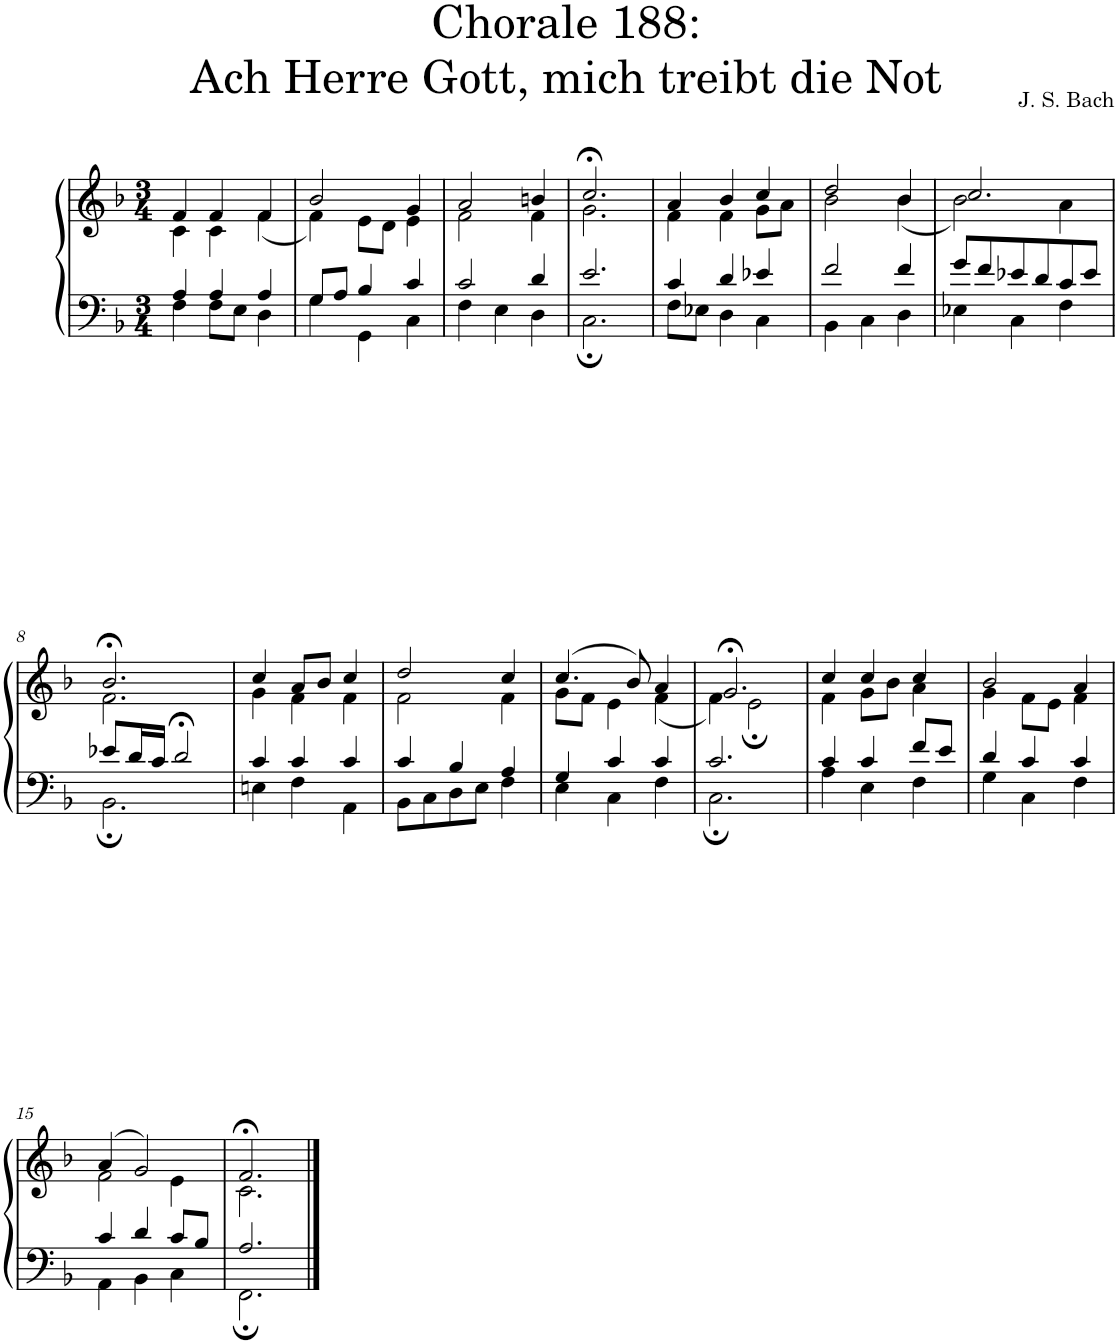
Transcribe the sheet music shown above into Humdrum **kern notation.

**kern	**kern
*part1	*part1
*staff2	*staff1
*I"S,A	*
*clefF4	*clefG2
*k[b-]	*k[b-]
*M3/4	*M3/4
=1	=1
*^	*^
4A/	4F\	4f/	4c\
4A/	8F\L	4f/	4c\
.	8E\J	.	.
4A/	4D\	4f/	(<4f\
=2	=2	=2	=2
8G/L	4G\	2b-/	4f\)
8A/J	.	.	.
4B-/	4GG\	.	8e\L
.	.	.	8d\J
4c/	4C\	4g/	4e\
=3	=3	=3	=3
2c/	4F\	2a/	2f\
.	4E\	.	.
4d/	4D\	4bn/	4f\
=4	=4	=4	=4
2.e/	2.C;\	2.cc;</	2.g\
=5	=5	=5	=5
4c/	8F\L	4a/	4f\
.	8E-X\J	.	.
4d/	4D\	4b-/	4f\
4e-X/	4C\	4cc/	8g\L
.	.	.	8a\J
=6	=6	=6	=6
2f/	4BB-\	2dd/	2b-\
.	4C\	.	.
4f/	4D\	4b-/	(<4b-\
=7	=7	=7	=7
8g/L	4E-X\	2.cc/	2b-\)
8f/	.	.	.
8e-X/	4C\	.	.
8d/	.	.	.
8c/	4F\	.	4a\
8e-/J	.	.	.
!!LO:LB:g=z	!!
=8	=8	=8	=8
8e-X/L	2.BB-;\	2.b-;</	2.f\
16d/L	.	.	.
16c/JJ	.	.	.
2d;</	.	.	.
=9	=9	=9	=9
4c/	4En\	4cc/	4g\
4c/	4F\	8a/L	4f\
.	.	8b-/J	.
4c/	4AA\	4cc/	4f\
=10	=10	=10	=10
4c/	8BB-\L	2dd/	2f\
.	8C\	.	.
4B-/	8D\	.	.
.	8E\J	.	.
4A/	4F\	4cc/	4f\
=11	=11	=11	=11
4G/	4E\	(>4.cc/	8g\L
.	.	.	8f\J
4c/	4C\	.	4e\
.	.	8b-/)	.
4c/	4F\	4a/	(<4f\
=12	=12	=12	=12
2.c/	2.C;\	2.g;</	4f\)
.	.	.	2e;\
=13	=13	=13	=13
4c/	4A\	4cc/	4f\
4c/	4E\	4cc/	8g\L
.	.	.	8b-\J
8f/L	4F\	4cc/	4a\
8e/J	.	.	.
=14	=14	=14	=14
4d/	4G\	2b-/	4g\
4c/	4C\	.	8f\L
.	.	.	8e\J
4c/	4F\	4a/	4f\
!!LO:LB:g=z	!!
=15	=15	=15	=15
4c/	4AA\	(>4a/	2f\
4d/	4BB-\	2g/)	.
8c/L	4C\	.	4e\
8B-/J	.	.	.
=16	=16	=16	=16
2.A/	2.FF;\	2.f;</	2.c\
*v	*v	*	*
*	*v	*v
==	==
*-	*-
